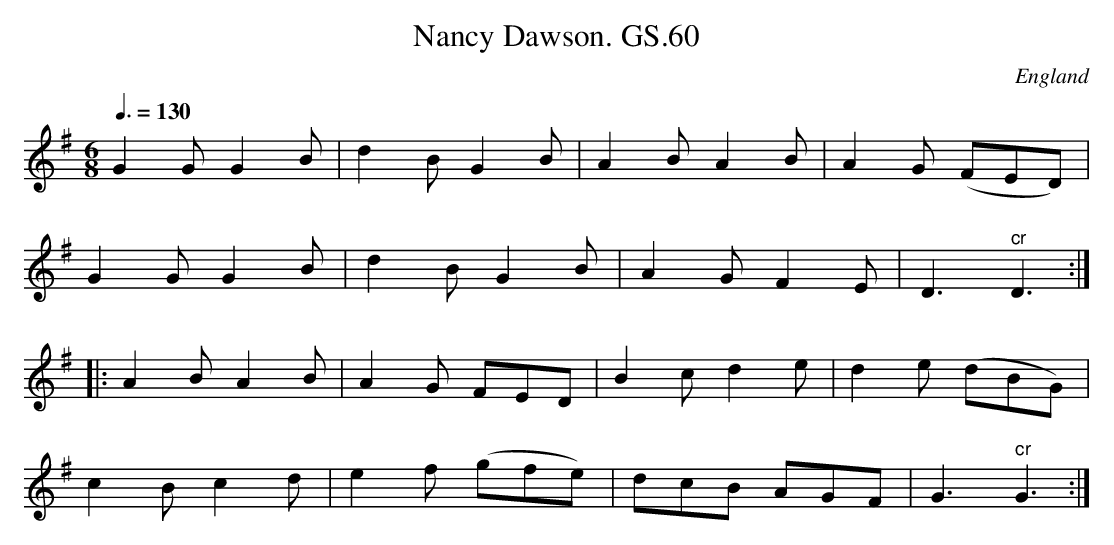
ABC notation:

X:1
T:Nancy Dawson. GS.60
M:6/8
L:1/8
Q:3/8=130
O:England
K:G major
G2GG2B | d2BG2B | A2BA2B | A2G (FED) |!
G2GG2B |d2BG2B | A2GF2E | D3"^cr"D3 :|!
|: A2BA2B | A2G FED | B2cd2e | d2e (dBG) |!
c2Bc2d | e2f (gfe) | dcB AGF | G3"^cr"G3:|
